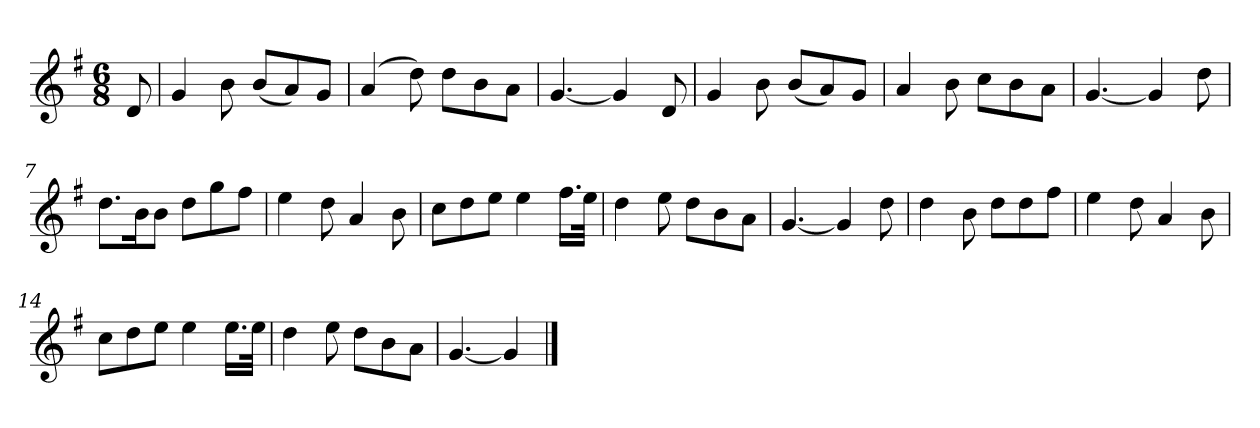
**kern
*part1
*staff1
*k[f#]
*M6/8
*MM120
=
8d
=1
4g
8b
(8bL
8a)
8gJ
=2
(4a
8dd)
8ddL
8b
8aJ
=3
[4.g
4g]
8d
=4
4g
8b
(8bL
8a)
8gJ
=5
4a
8b
8ccL
8b
8aJ
=6
[4.g
4g]
8dd
=7
8.ddL
16bK
8bJ
8ddL
8gg
8ff#J
=8
4ee
8dd
4a
8b
=9
8ccL
8dd
8eeJ
4ee
16.ff#LL
32eeJJk
=10
4dd
8ee
8ddL
8b
8aJ
=11
[4.g
4g]
8dd
=12
4dd
8b
8ddL
8dd
8ff#J
=13
4ee
8dd
4a
8b
=14
8ccL
8dd
8eeJ
4ee
16.eeLL
32eeJJk
=15
4dd
8ee
8ddL
8b
8aJ
=16
[4.g
4g]
==
*-
